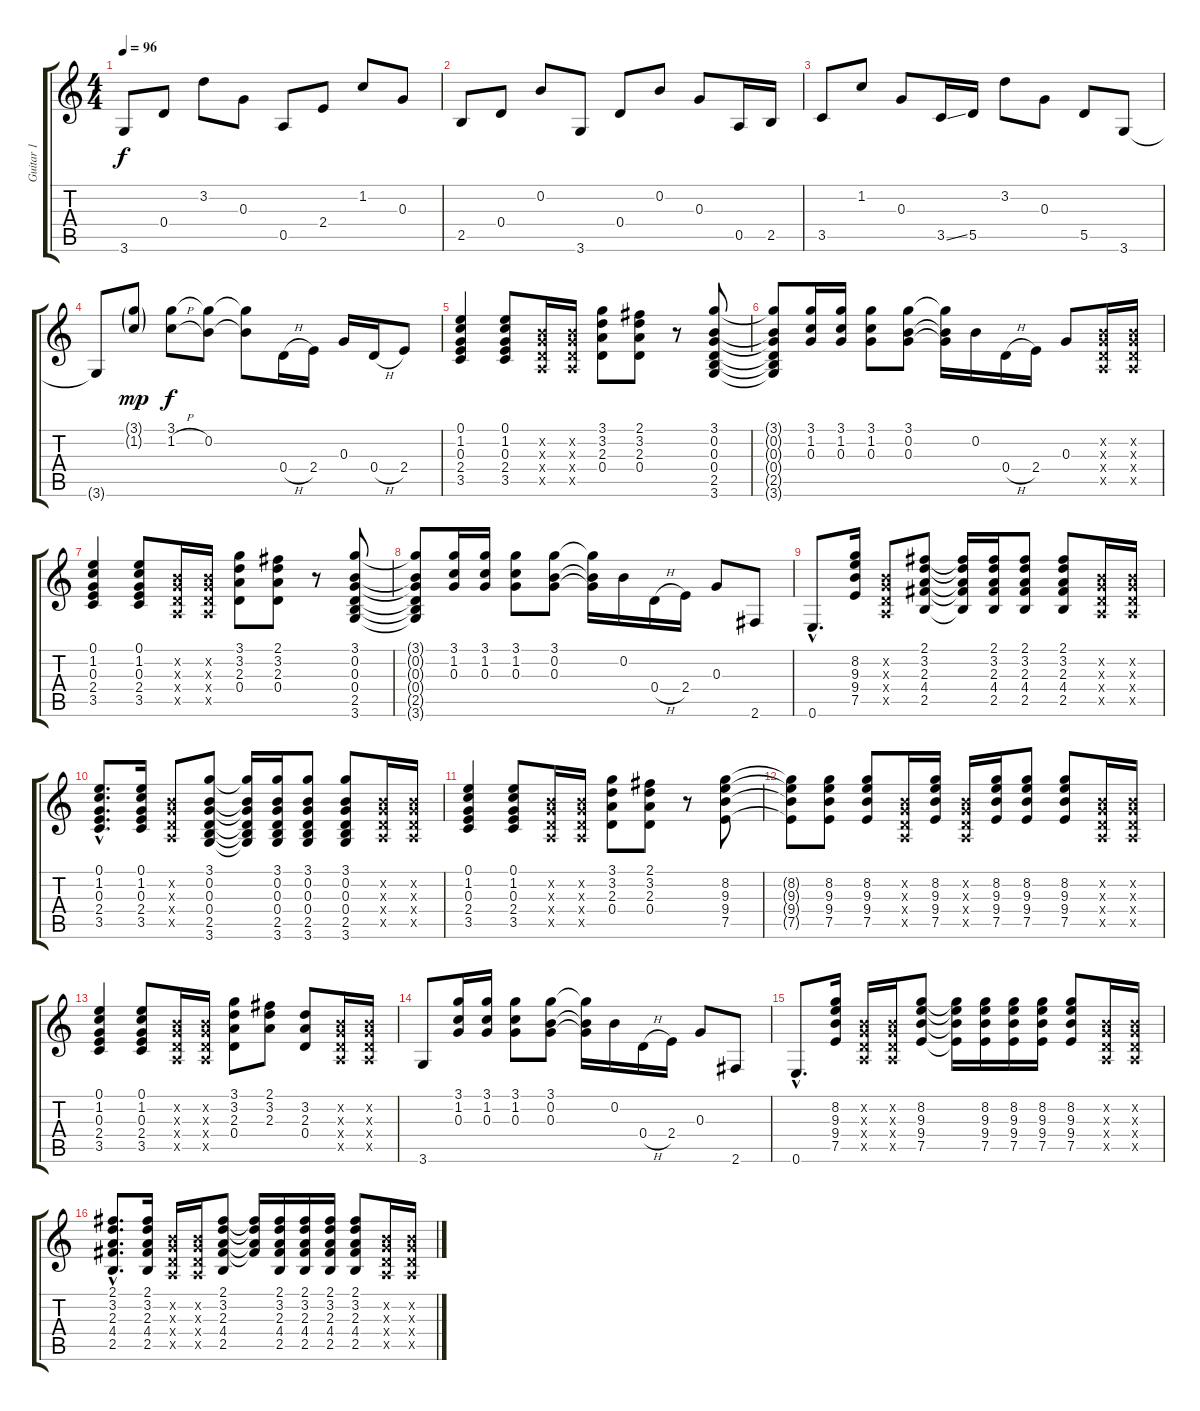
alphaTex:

\track ("Guitar 1" "Guitar 1") {instrument acousticguitarsteel}
\staff {score tabs}
\tuning (E4 B3 G3 D3 A2 E2) {hide}
\ts (4 4)
\tempo 96
\clef g2
\ks c
3.6.8{dy f} 0.4.8 3.2.8 0.3.8 0.5.8 2.4.8 1.2.8 0.3.8 |
2.5.8 0.4.8 0.2.8 3.6.8 0.4.8 0.2.8 0.3.8 0.5.16 2.5.16 |
3.5.8 1.2.8 0.3.8 3.5{ss}.16 5.5.16 3.2.8 0.3.8 5.5.8 3.6.8 |
3.6{t}.8 (3.1{g} 1.2{g}).8{dy mp} (3.1 1.2{h}).8{dy f} (3.1{t} 0.2).8 (3.1{t} 0.2{t}).8 0.4{h}.16 2.4.16 0.3.16 0.4{h}.16 2.4.8 |
(0.1 1.2 0.3 2.4 3.5).4 (0.1 1.2 0.3 2.4 3.5).8 (0.2{x} 0.3{x} 0.4{x} 0.5{x}).16 (0.2{x} 0.3{x} 0.4{x} 0.5{x}).16 (3.1 3.2 2.3 0.4).8 (2.1 3.2 2.3 0.4).8 r.8 (3.1 0.2 0.3 0.4 2.5 3.6).8 |
(3.1{t} 0.2{t} 0.3{t} 0.4{t} 2.5{t} 3.6{t}).8 (3.1 1.2 0.3).16 (3.1 1.2 0.3).16 (3.1 1.2 0.3).8 (3.1 0.2 0.3).8 (3.1{t} 0.2{t} 0.3{t}).16 0.2.16 0.4{h}.16 2.4.16 0.3.8 (0.2{x} 0.3{x} 0.4{x} 0.5{x}).16 (0.2{x} 0.3{x} 0.4{x} 0.5{x}).16 |
(0.1 1.2 0.3 2.4 3.5).4 (0.1 1.2 0.3 2.4 3.5).8 (0.2{x} 0.3{x} 0.4{x} 0.5{x}).16 (0.2{x} 0.3{x} 0.4{x} 0.5{x}).16 (3.1 3.2 2.3 0.4).8 (2.1 3.2 2.3 0.4).8 r.8 (3.1 0.2 0.3 0.4 2.5 3.6).8 |
(3.1{t} 0.2{t} 0.3{t} 0.4{t} 2.5{t} 3.6{t}).8 (3.1 1.2 0.3).16 (3.1 1.2 0.3).16 (3.1 1.2 0.3).8 (3.1 0.2 0.3).8 (3.1{t} 0.2{t} 0.3{t}).16 0.2.16 0.4{h}.16 2.4.16 0.3.8 2.6.8 |
0.6{hac}.8{d} (8.2 9.3 9.4 7.5).16 (0.2{x} 0.3{x} 0.4{x} 0.5{x}).8 (2.1 3.2 2.3 4.4 2.5).8 (2.1{t} 3.2{t} 2.3{t} 4.4{t} 2.5{t}).16 (2.1 3.2 2.3 4.4 2.5).16 (2.1 3.2 2.3 4.4 2.5).8 (2.1 3.2 2.3 4.4 2.5).8 (0.2{x} 0.3{x} 0.4{x} 0.5{x}).16 (0.2{x} 0.3{x} 0.4{x} 0.5{x}).16 |
(0.1{hac} 1.2{hac} 0.3{hac} 2.4{hac} 3.5{hac}).8{d} (0.1 1.2 0.3 2.4 3.5).16 (0.2{x} 0.3{x} 0.4{x} 0.5{x}).8 (3.1 0.2 0.3 0.4 2.5 3.6).8 (3.1{t} 0.2{t} 0.3{t} 0.4{t} 2.5{t} 3.6{t}).16 (3.1 0.2 0.3 0.4 2.5 3.6).16 (3.1 0.2 0.3 0.4 2.5 3.6).8 (3.1 0.2 0.3 0.4 2.5 3.6).8 (0.2{x} 0.3{x} 0.4{x} 0.5{x}).16 (0.2{x} 0.3{x} 0.4{x} 0.5{x}).16 |
(0.1 1.2 0.3 2.4 3.5).4 (0.1 1.2 0.3 2.4 3.5).8 (0.2{x} 0.3{x} 0.4{x} 0.5{x}).16 (0.2{x} 0.3{x} 0.4{x} 0.5{x}).16 (3.1 3.2 2.3 0.4).8 (2.1 3.2 2.3 0.4).8 r.8 (8.2 9.3 9.4 7.5).8 |
(8.2{t} 9.3{t} 9.4{t} 7.5{t}).8 (8.2 9.3 9.4 7.5).8 (8.2 9.3 9.4 7.5).8 (0.2{x} 0.3{x} 0.4{x} 0.5{x}).16 (8.2 9.3 9.4 7.5).16 (0.2{x} 0.3{x} 0.4{x} 0.5{x}).16 (8.2 9.3 9.4 7.5).16 (8.2 9.3 9.4 7.5).8 (8.2 9.3 9.4 7.5).8 (0.2{x} 0.3{x} 0.4{x} 0.5{x}).16 (0.2{x} 0.3{x} 0.4{x} 0.5{x}).16 |
(0.1 1.2 0.3 2.4 3.5).4 (0.1 1.2 0.3 2.4 3.5).8 (0.2{x} 0.3{x} 0.4{x} 0.5{x}).16 (0.2{x} 0.3{x} 0.4{x} 0.5{x}).16 (3.1 3.2 2.3 0.4).8 (2.1 3.2 2.3).8 (3.2 2.3 0.4).8 (0.2{x} 0.3{x} 0.4{x} 0.5{x}).16 (0.2{x} 0.3{x} 0.4{x} 0.5{x}).16 |
3.6.8 (3.1 1.2 0.3).16 (3.1 1.2 0.3).16 (3.1 1.2 0.3).8 (3.1 0.2 0.3).8 (3.1{t} 0.2{t} 0.3{t}).16 0.2.16 0.4{h}.16 2.4.16 0.3.8 2.6.8 |
0.6{hac}.8{d} (8.2 9.3 9.4 7.5).16 (0.2{x} 0.3{x} 0.4{x} 0.5{x}).16 (0.2{x} 0.3{x} 0.4{x} 0.5{x}).16 (8.2 9.3 9.4 7.5).8 (8.2{t} 9.3{t} 9.4{t} 7.5{t}).16 (8.2 9.3 9.4 7.5).16 (8.2 9.3 9.4 7.5).16 (8.2 9.3 9.4 7.5).16 (8.2 9.3 9.4 7.5).8 (0.2{x} 0.3{x} 0.4{x} 0.5{x}).16 (0.2{x} 0.3{x} 0.4{x} 0.5{x}).16 |
(2.1{hac} 3.2{hac} 2.3{hac} 4.4{hac} 2.5{hac}).8{d} (2.1 3.2 2.3 4.4 2.5).16 (0.2{x} 0.3{x} 0.4{x} 0.5{x}).16 (0.2{x} 0.3{x} 0.4{x} 0.5{x}).16 (2.1 3.2 2.3 4.4 2.5).8 (2.1{t} 3.2{t} 2.3{t} 4.4{t}).16 (2.1 3.2 2.3 4.4 2.5).16 (2.1 3.2 2.3 4.4 2.5).16 (2.1 3.2 2.3 4.4 2.5).16 (2.1 3.2 2.3 4.4 2.5).8 (0.2{x} 0.3{x} 0.4{x} 0.5{x}).16 (0.2{x} 0.3{x} 0.4{x} 0.5{x}).16
